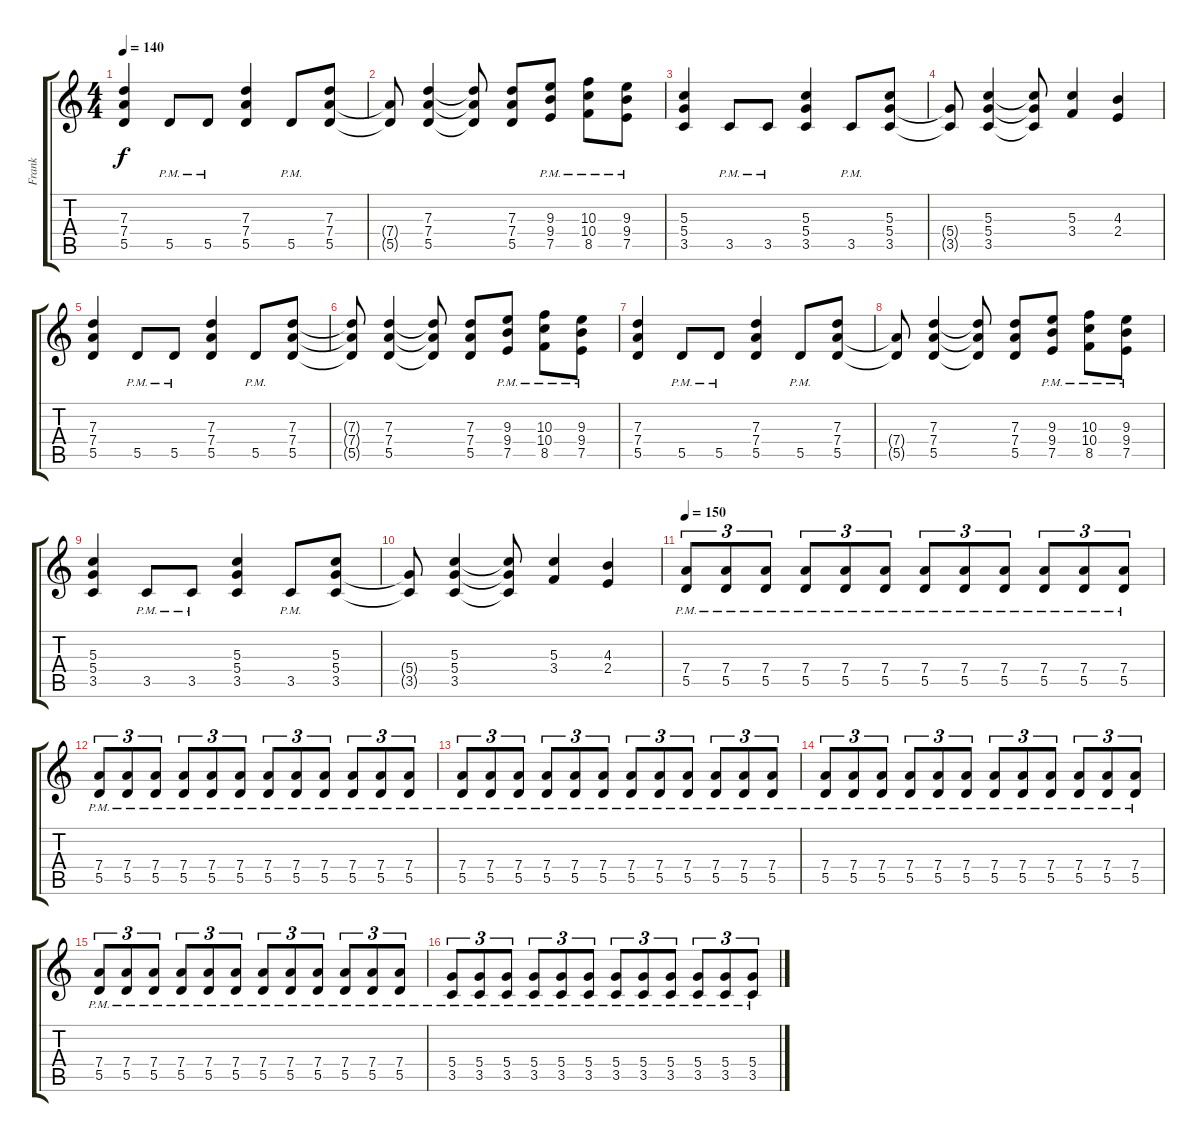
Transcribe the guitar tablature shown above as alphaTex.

\track ("Frank" "Frank") {instrument overdrivenguitar}
\staff {score tabs}
\tuning (E4 B3 G3 D3 A2 E2) {hide}
\ts (4 4)
\tempo 140
\clef g2
\ks c
(7.3 7.4 5.5).4{dy f} 5.5{pm}.8 5.5{pm}.8 (7.3 7.4 5.5).4 5.5{pm}.8 (7.3 7.4 5.5).8 |
(7.4{t} 5.5{t}).8 (7.3 7.4 5.5).4 (7.3{t} 7.4{t} 5.5{t}).8 (7.3 7.4 5.5).8 (9.3 9.4 7.5{pm}).8 (10.3 10.4 8.5{pm}).8 (9.3 9.4 7.5{pm}).8 |
(5.3 5.4 3.5).4 3.5{pm}.8 3.5{pm}.8 (5.3 5.4 3.5).4 3.5{pm}.8 (5.3 5.4 3.5).8 |
(5.4{t} 3.5{t}).8 (5.3 5.4 3.5).4 (5.3{t} 5.4{t} 3.5{t}).8 (5.3 3.4).4 (4.3 2.4).4 |
(7.3 7.4 5.5).4 5.5{pm}.8 5.5{pm}.8 (7.3 7.4 5.5).4 5.5{pm}.8 (7.3 7.4 5.5).8 |
(7.3{t} 7.4{t} 5.5{t}).8 (7.3 7.4 5.5).4 (7.3{t} 7.4{t} 5.5{t}).8 (7.3 7.4 5.5).8 (9.3 9.4 7.5{pm}).8 (10.3 10.4 8.5{pm}).8 (9.3 9.4 7.5{pm}).8 |
(7.3 7.4 5.5).4 5.5{pm}.8 5.5{pm}.8 (7.3 7.4 5.5).4 5.5{pm}.8 (7.3 7.4 5.5).8 |
(7.4{t} 5.5{t}).8 (7.3 7.4 5.5).4 (7.3{t} 7.4{t} 5.5{t}).8 (7.3 7.4 5.5).8 (9.3 9.4 7.5{pm}).8 (10.3 10.4 8.5{pm}).8 (9.3 9.4 7.5{pm}).8 |
(5.3 5.4 3.5).4 3.5{pm}.8 3.5{pm}.8 (5.3 5.4 3.5).4 3.5{pm}.8 (5.3 5.4 3.5).8 |
(5.4{t} 3.5{t}).8 (5.3 5.4 3.5).4 (5.3{t} 5.4{t} 3.5{t}).8 (5.3 3.4).4 (4.3 2.4).4 |
\tempo 150
(7.4{pm} 5.5{pm}).8{tu (3 2)} (7.4{pm} 5.5{pm}).8{tu (3 2)} (7.4{pm} 5.5{pm}).8{tu (3 2)} (7.4{pm} 5.5{pm}).8{tu (3 2)} (7.4{pm} 5.5{pm}).8{tu (3 2)} (7.4{pm} 5.5{pm}).8{tu (3 2)} (7.4{pm} 5.5{pm}).8{tu (3 2)} (7.4{pm} 5.5{pm}).8{tu (3 2)} (7.4{pm} 5.5{pm}).8{tu (3 2)} (7.4{pm} 5.5{pm}).8{tu (3 2)} (7.4{pm} 5.5{pm}).8{tu (3 2)} (7.4{pm} 5.5{pm}).8{tu (3 2)} |
(7.4{pm} 5.5{pm}).8{tu (3 2)} (7.4{pm} 5.5{pm}).8{tu (3 2)} (7.4{pm} 5.5{pm}).8{tu (3 2)} (7.4{pm} 5.5{pm}).8{tu (3 2)} (7.4{pm} 5.5{pm}).8{tu (3 2)} (7.4{pm} 5.5{pm}).8{tu (3 2)} (7.4{pm} 5.5{pm}).8{tu (3 2)} (7.4{pm} 5.5{pm}).8{tu (3 2)} (7.4{pm} 5.5{pm}).8{tu (3 2)} (7.4{pm} 5.5{pm}).8{tu (3 2)} (7.4{pm} 5.5{pm}).8{tu (3 2)} (7.4{pm} 5.5{pm}).8{tu (3 2)} |
(7.4{pm} 5.5{pm}).8{tu (3 2)} (7.4{pm} 5.5{pm}).8{tu (3 2)} (7.4{pm} 5.5{pm}).8{tu (3 2)} (7.4{pm} 5.5{pm}).8{tu (3 2)} (7.4{pm} 5.5{pm}).8{tu (3 2)} (7.4{pm} 5.5{pm}).8{tu (3 2)} (7.4{pm} 5.5{pm}).8{tu (3 2)} (7.4{pm} 5.5{pm}).8{tu (3 2)} (7.4{pm} 5.5{pm}).8{tu (3 2)} (7.4{pm} 5.5{pm}).8{tu (3 2)} (7.4{pm} 5.5{pm}).8{tu (3 2)} (7.4{pm} 5.5{pm}).8{tu (3 2)} |
(7.4{pm} 5.5{pm}).8{tu (3 2)} (7.4{pm} 5.5{pm}).8{tu (3 2)} (7.4{pm} 5.5{pm}).8{tu (3 2)} (7.4{pm} 5.5{pm}).8{tu (3 2)} (7.4{pm} 5.5{pm}).8{tu (3 2)} (7.4{pm} 5.5{pm}).8{tu (3 2)} (7.4{pm} 5.5{pm}).8{tu (3 2)} (7.4{pm} 5.5{pm}).8{tu (3 2)} (7.4{pm} 5.5{pm}).8{tu (3 2)} (7.4{pm} 5.5{pm}).8{tu (3 2)} (7.4{pm} 5.5{pm}).8{tu (3 2)} (7.4{pm} 5.5{pm}).8{tu (3 2)} |
(7.4{pm} 5.5{pm}).8{tu (3 2)} (7.4{pm} 5.5{pm}).8{tu (3 2)} (7.4{pm} 5.5{pm}).8{tu (3 2)} (7.4{pm} 5.5{pm}).8{tu (3 2)} (7.4{pm} 5.5{pm}).8{tu (3 2)} (7.4{pm} 5.5{pm}).8{tu (3 2)} (7.4{pm} 5.5{pm}).8{tu (3 2)} (7.4{pm} 5.5{pm}).8{tu (3 2)} (7.4{pm} 5.5{pm}).8{tu (3 2)} (7.4{pm} 5.5{pm}).8{tu (3 2)} (7.4{pm} 5.5{pm}).8{tu (3 2)} (7.4{pm} 5.5{pm}).8{tu (3 2)} |
(5.4{pm} 3.5{pm}).8{tu (3 2)} (5.4{pm} 3.5{pm}).8{tu (3 2)} (5.4{pm} 3.5{pm}).8{tu (3 2)} (5.4{pm} 3.5{pm}).8{tu (3 2)} (5.4{pm} 3.5{pm}).8{tu (3 2)} (5.4{pm} 3.5{pm}).8{tu (3 2)} (5.4{pm} 3.5{pm}).8{tu (3 2)} (5.4{pm} 3.5{pm}).8{tu (3 2)} (5.4{pm} 3.5{pm}).8{tu (3 2)} (5.4{pm} 3.5{pm}).8{tu (3 2)} (5.4{pm} 3.5{pm}).8{tu (3 2)} (5.4{pm} 3.5{pm}).8{tu (3 2)}
